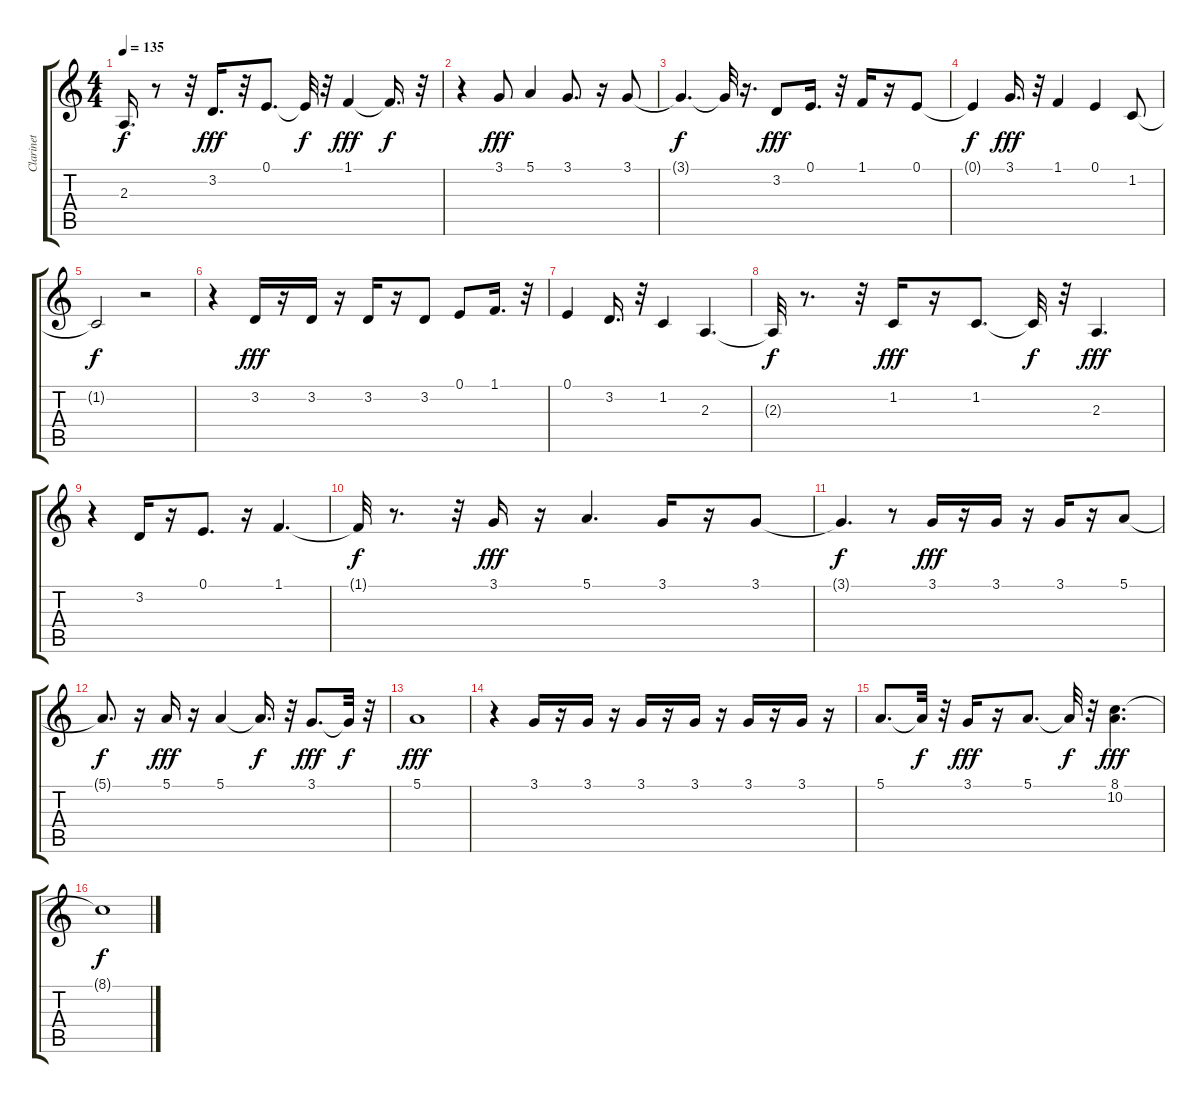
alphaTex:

\track ("Clarinet" "Clarinet") {instrument clarinet}
\staff {score tabs}
\tuning (E4 B3 G3 D3 A2 E2) {hide}
\ts (4 4)
\tempo 135
\clef g2
\ks c
2.3{t}.16{d dy f} r.8 r.32 3.2.16{d dy fff} r.32 0.1.8{d} 0.1{t}.32{dy f} r.32 1.1.4{dy fff} 1.1{t}.16{d dy f} r.32 |
r.4 3.1.8{dy fff} 5.1.4 3.1.8{d} r.16 3.1.8 |
3.1{t}.4{d dy f} 3.1{t}.32 r.16{d} 3.2.8{dy fff} 0.1.16{d} r.32 1.1.16 r.16 0.1.8 |
0.1{t}.4{dy f} 3.1.16{d dy fff} r.32 1.1.4 0.1.4 1.2.8 |
1.2{t}.2{dy f} r.2 |
r.4 3.2.16{dy fff} r.16 3.2.16 r.16 3.2.16 r.16 3.2.8 0.1.8 1.1.16{d} r.32 |
0.1.4 3.2.16{d} r.32 1.2.4 2.3.4{d} |
2.3{t}.32{dy f} r.8{d} r.32 1.2.16{dy fff} r.16 1.2.8{d} 1.2{t}.32{dy f} r.32 2.3.4{d dy fff} |
r.4 3.2.16 r.16 0.1.8{d} r.16 1.1.4{d} |
1.1{t}.32{dy f} r.8{d} r.32 3.1.16{dy fff} r.16 5.1.4{d} 3.1.16 r.16 3.1.8 |
3.1{t}.4{d dy f} r.8 3.1.16{dy fff} r.16 3.1.16 r.16 3.1.16 r.16 5.1.8 |
5.1{t}.8{d dy f} r.16 5.1.16{dy fff} r.16 5.1.4 5.1{t}.16{d dy f} r.32 3.1.8{d dy fff} 3.1{t}.32{dy f} r.32 |
5.1.1{dy fff} |
r.4 3.1.16 r.16 3.1.16 r.16 3.1.16 r.16 3.1.16 r.16 3.1.16 r.16 3.1.16 r.16 |
5.1.8{d} 5.1{t}.32{dy f} r.32 3.1.16{dy fff} r.16 5.1.8{d} 5.1{t}.32{dy f} r.32 (8.1 10.2).4{d dy fff} |
8.1{t}.1{dy f}
